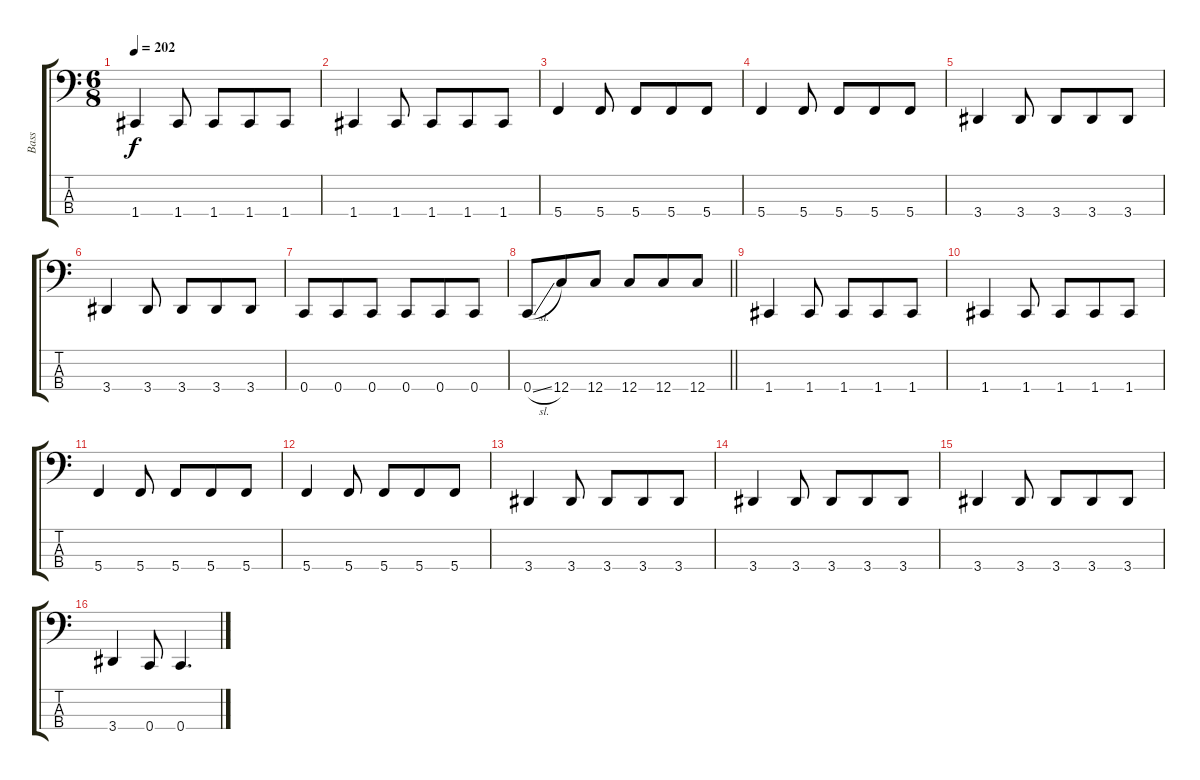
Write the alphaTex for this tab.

\track ("Bass" "Bass") {instrument electricbasspick}
\staff {score tabs}
\tuning (Eb2 Bb1 F1 C1) {hide}
\ts (6 8)
\tempo 202
\clef f4
\ks c
1.4.4{dy f} 1.4.8 1.4.8 1.4.8 1.4.8 |
1.4.4 1.4.8 1.4.8 1.4.8 1.4.8 |
5.4.4 5.4.8 5.4.8 5.4.8 5.4.8 |
5.4.4 5.4.8 5.4.8 5.4.8 5.4.8 |
3.4.4 3.4.8 3.4.8 3.4.8 3.4.8 |
3.4.4 3.4.8 3.4.8 3.4.8 3.4.8 |
0.4.8 0.4.8 0.4.8 0.4.8 0.4.8 0.4.8 |
\barLineRight lightlight
0.4{sl}.8 12.4.8 12.4.8 12.4.8 12.4.8 12.4.8 |
\section ("" "")
1.4.4 1.4.8 1.4.8 1.4.8 1.4.8 |
1.4.4 1.4.8 1.4.8 1.4.8 1.4.8 |
5.4.4 5.4.8 5.4.8 5.4.8 5.4.8 |
5.4.4 5.4.8 5.4.8 5.4.8 5.4.8 |
3.4.4 3.4.8 3.4.8 3.4.8 3.4.8 |
3.4.4 3.4.8 3.4.8 3.4.8 3.4.8 |
3.4.4 3.4.8 3.4.8 3.4.8 3.4.8 |
3.4.4 0.4.8 0.4.4{d}
